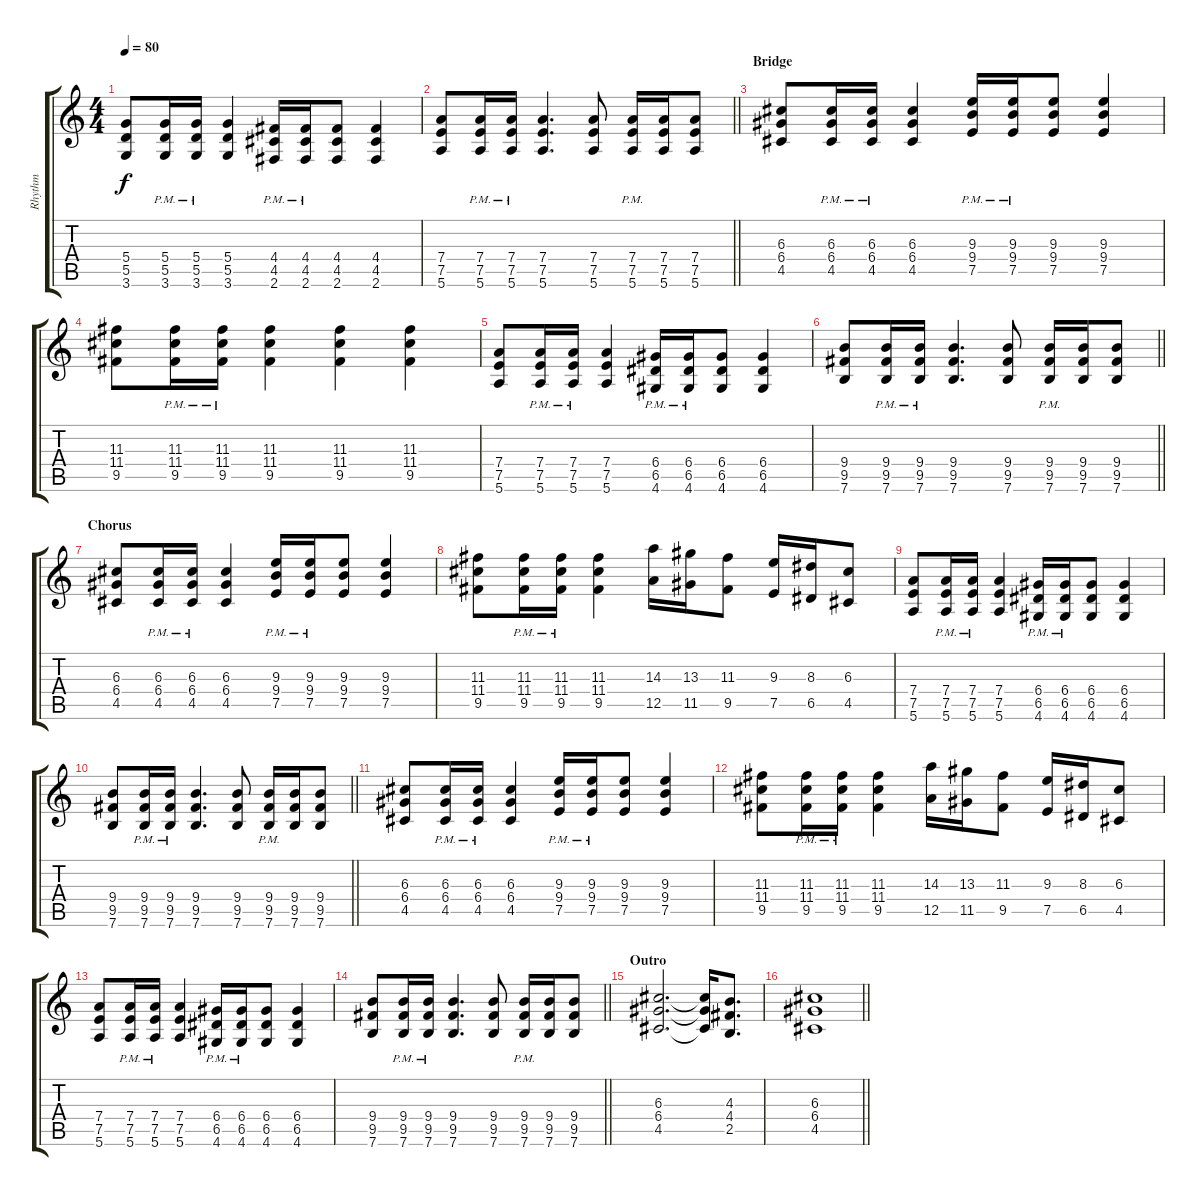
\track ("Rhythm" "Rhythm") {instrument distortionguitar}
\staff {score tabs}
\tuning (E4 B3 G3 D3 A2 E2) {hide}
\ts (4 4)
\tempo 80
\clef g2
\ks c
(5.4 5.5 3.6).8{dy f} (5.4{pm} 5.5{pm} 3.6).16 (5.4{pm} 5.5{pm} 3.6).16 (5.4 5.5 3.6).4 (4.4{pm} 4.5{pm} 2.6).16 (4.4{pm} 4.5{pm} 2.6).16 (4.4 4.5 2.6).8 (4.4 4.5 2.6).4 |
\barLineRight lightlight
(7.4 7.5 5.6).8 (7.4{pm} 7.5{pm} 5.6).16 (7.4{pm} 7.5{pm} 5.6).16 (7.4 7.5 5.6).4{d} (7.4 7.5 5.6).8 (7.4{pm} 7.5{pm} 5.6{pm}).16 (7.4 7.5 5.6).16 (7.4 7.5 5.6).8 |
\section ("" "Bridge")
(6.3 6.4 4.5).8 (6.3{pm} 6.4{pm} 4.5{pm}).16 (6.3{pm} 6.4{pm} 4.5{pm}).16 (6.3 6.4 4.5).4 (9.3{pm} 9.4{pm} 7.5{pm}).16 (9.3{pm} 9.4{pm} 7.5{pm}).16 (9.3 9.4 7.5).8 (9.3 9.4 7.5).4 |
(11.3 11.4 9.5).8 (11.3{pm} 11.4{pm} 9.5{pm}).16 (11.3{pm} 11.4{pm} 9.5{pm}).16 (11.3 11.4 9.5).4 (11.3 11.4 9.5).4 (11.3 11.4 9.5).4 |
(7.4 7.5 5.6).8 (7.4{pm} 7.5{pm} 5.6).16 (7.4{pm} 7.5{pm} 5.6).16 (7.4 7.5 5.6).4 (6.4{pm} 6.5{pm} 4.6).16 (6.4{pm} 6.5{pm} 4.6).16 (6.4 6.5 4.6).8 (6.4 6.5 4.6).4 |
\barLineRight lightlight
(9.4 9.5 7.6).8 (9.4{pm} 9.5{pm} 7.6).16 (9.4{pm} 9.5{pm} 7.6).16 (9.4 9.5 7.6).4{d} (9.4 9.5 7.6).8 (9.4{pm} 9.5{pm} 7.6{pm}).16 (9.4 9.5 7.6).16 (9.4 9.5 7.6).8 |
\section ("" "Chorus")
(6.3 6.4 4.5).8 (6.3{pm} 6.4{pm} 4.5{pm}).16 (6.3{pm} 6.4{pm} 4.5{pm}).16 (6.3 6.4 4.5).4 (9.3{pm} 9.4{pm} 7.5{pm}).16 (9.3{pm} 9.4{pm} 7.5{pm}).16 (9.3 9.4 7.5).8 (9.3 9.4 7.5).4 |
(11.3 11.4 9.5).8 (11.3{pm} 11.4{pm} 9.5{pm}).16 (11.3{pm} 11.4{pm} 9.5{pm}).16 (11.3 11.4 9.5).4 (14.3 12.5).16 (13.3 11.5).16 (11.3 9.5).8 (9.3 7.5).16 (8.3 6.5).16 (6.3 4.5).8 |
(7.4 7.5 5.6).8 (7.4{pm} 7.5{pm} 5.6).16 (7.4{pm} 7.5{pm} 5.6).16 (7.4 7.5 5.6).4 (6.4{pm} 6.5{pm} 4.6).16 (6.4{pm} 6.5{pm} 4.6).16 (6.4 6.5 4.6).8 (6.4 6.5 4.6).4 |
\barLineRight lightlight
(9.4 9.5 7.6).8 (9.4{pm} 9.5{pm} 7.6).16 (9.4{pm} 9.5{pm} 7.6).16 (9.4 9.5 7.6).4{d} (9.4 9.5 7.6).8 (9.4{pm} 9.5{pm} 7.6{pm}).16 (9.4 9.5 7.6).16 (9.4 9.5 7.6).8 |
\section ("" "")
(6.3 6.4 4.5).8 (6.3{pm} 6.4{pm} 4.5{pm}).16 (6.3{pm} 6.4{pm} 4.5{pm}).16 (6.3 6.4 4.5).4 (9.3{pm} 9.4{pm} 7.5{pm}).16 (9.3{pm} 9.4{pm} 7.5{pm}).16 (9.3 9.4 7.5).8 (9.3 9.4 7.5).4 |
(11.3 11.4 9.5).8 (11.3{pm} 11.4{pm} 9.5{pm}).16 (11.3{pm} 11.4{pm} 9.5{pm}).16 (11.3 11.4 9.5).4 (14.3 12.5).16 (13.3 11.5).16 (11.3 9.5).8 (9.3 7.5).16 (8.3 6.5).16 (6.3 4.5).8 |
(7.4 7.5 5.6).8 (7.4{pm} 7.5{pm} 5.6).16 (7.4{pm} 7.5{pm} 5.6).16 (7.4 7.5 5.6).4 (6.4{pm} 6.5{pm} 4.6).16 (6.4{pm} 6.5{pm} 4.6).16 (6.4 6.5 4.6).8 (6.4 6.5 4.6).4 |
\barLineRight lightlight
(9.4 9.5 7.6).8 (9.4{pm} 9.5{pm} 7.6).16 (9.4{pm} 9.5{pm} 7.6).16 (9.4 9.5 7.6).4{d} (9.4 9.5 7.6).8 (9.4{pm} 9.5{pm} 7.6{pm}).16 (9.4 9.5 7.6).16 (9.4 9.5 7.6).8 |
\section ("" "Outro")
(6.3 6.4 4.5).2{d} (6.3{t} 6.4{t} 4.5{t}).16 (4.3 4.4 2.5).8{d} |
\barLineRight lightlight
(6.3 6.4 4.5).1
